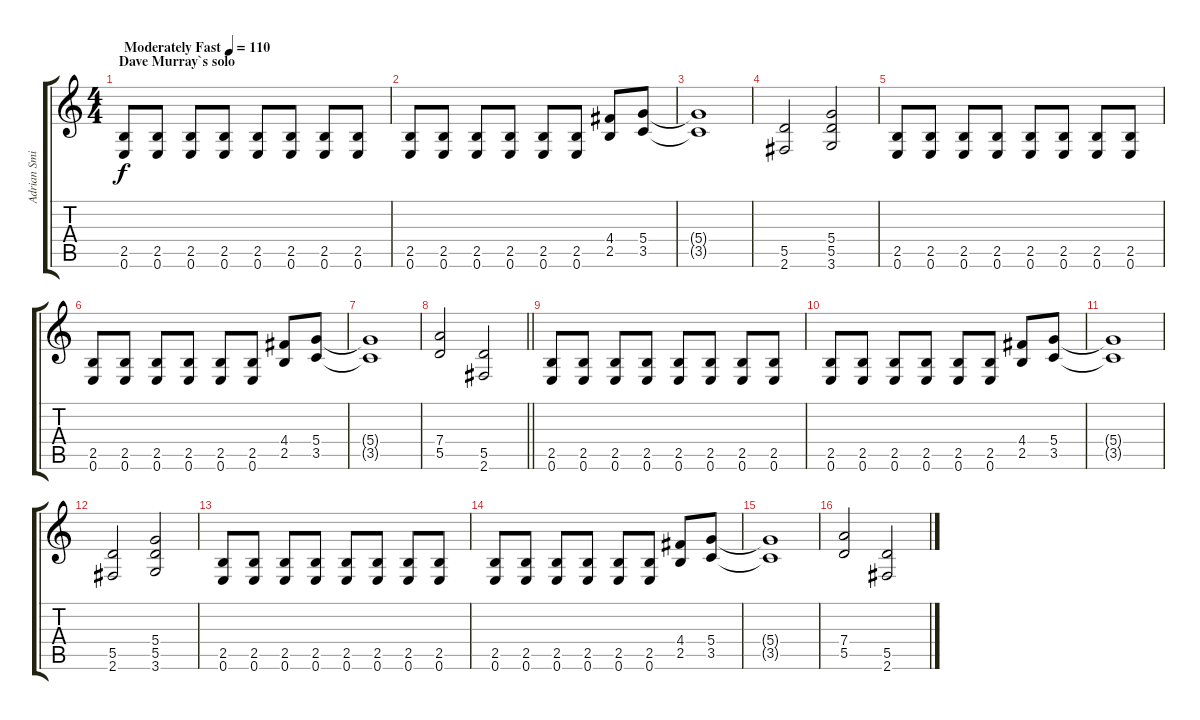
\track ("Adrian Smith : (Distortion)" "Adrian Smi") {instrument distortionguitar}
\staff {score tabs}
\tuning (E4 B3 G3 D3 A2 E2) {hide}
\ts (4 4)
\section ("" "Dave Murray`s solo")
\tempo (110 "Moderately Fast")
\clef g2
\ks c
(2.5 0.6).8{dy f volume 10 instrument distortionguitar} (2.5 0.6).8 (2.5 0.6).8 (2.5 0.6).8 (2.5 0.6).8 (2.5 0.6).8 (2.5 0.6).8 (2.5 0.6).8 |
(2.5 0.6).8 (2.5 0.6).8 (2.5 0.6).8 (2.5 0.6).8 (2.5 0.6).8 (2.5 0.6).8 (4.4 2.5).8 (5.4 3.5).8 |
(5.4{t} 3.5{t}).1 |
(5.5 2.6).2 (5.4 5.5 3.6).2 |
(2.5 0.6).8 (2.5 0.6).8 (2.5 0.6).8 (2.5 0.6).8 (2.5 0.6).8 (2.5 0.6).8 (2.5 0.6).8 (2.5 0.6).8 |
(2.5 0.6).8 (2.5 0.6).8 (2.5 0.6).8 (2.5 0.6).8 (2.5 0.6).8 (2.5 0.6).8 (4.4 2.5).8 (5.4 3.5).8 |
(5.4{t} 3.5{t}).1 |
\barLineRight lightlight
(7.4 5.5).2 (5.5 2.6).2 |
\section ("" "")
(2.5 0.6).8 (2.5 0.6).8 (2.5 0.6).8 (2.5 0.6).8 (2.5 0.6).8 (2.5 0.6).8 (2.5 0.6).8 (2.5 0.6).8 |
(2.5 0.6).8 (2.5 0.6).8 (2.5 0.6).8 (2.5 0.6).8 (2.5 0.6).8 (2.5 0.6).8 (4.4 2.5).8 (5.4 3.5).8 |
(5.4{t} 3.5{t}).1 |
(5.5 2.6).2 (5.4 5.5 3.6).2 |
(2.5 0.6).8 (2.5 0.6).8 (2.5 0.6).8 (2.5 0.6).8 (2.5 0.6).8 (2.5 0.6).8 (2.5 0.6).8 (2.5 0.6).8 |
(2.5 0.6).8 (2.5 0.6).8 (2.5 0.6).8 (2.5 0.6).8 (2.5 0.6).8 (2.5 0.6).8 (4.4 2.5).8 (5.4 3.5).8 |
(5.4{t} 3.5{t}).1 |
(7.4 5.5).2 (5.5 2.6).2
